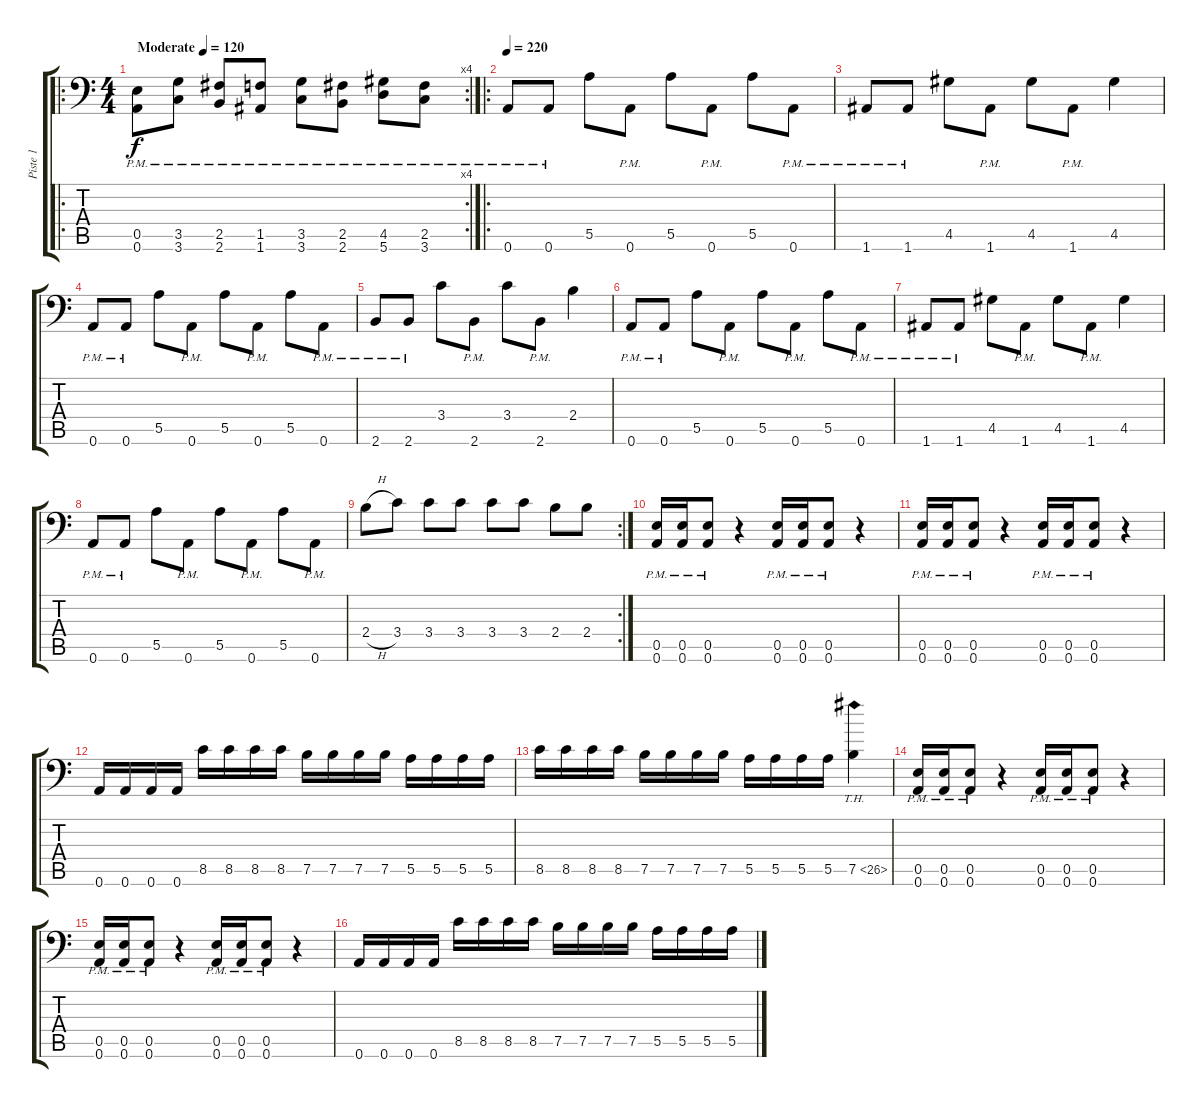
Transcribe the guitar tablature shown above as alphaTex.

\track ("Piste 1" "Piste 1") {instrument overdrivenguitar}
\staff {score tabs}
\tuning (B3 Gb3 D3 A2 E2 A1) {hide}
\ro
\rc 4
\ts (4 4)
\tempo (120 "Moderate")
\tempo 115
\tempo (120 "Moderate")
\clef f4
\ks c
(0.5{pm} 0.6{pm}).8{dy f instrument overdrivenguitar} (3.5{pm} 3.6{pm}).8 (2.5{pm} 2.6{pm}).8 (1.5{pm} 1.6{pm}).8 (3.5{pm} 3.6{pm}).8 (2.5{pm} 2.6{pm}).8 (4.5{pm} 5.6{pm}).8 (2.5{pm} 3.6{pm}).8 |
\ro
\tempo 220
0.6{pm}.8 0.6{pm}.8 5.5.8 0.6{pm}.8 5.5.8 0.6{pm}.8 5.5.8 0.6{pm}.8 |
1.6{pm}.8 1.6{pm}.8 4.5.8 1.6{pm}.8 4.5.8 1.6{pm}.8 4.5.4 |
0.6{pm}.8 0.6{pm}.8 5.5.8 0.6{pm}.8 5.5.8 0.6{pm}.8 5.5.8 0.6{pm}.8 |
2.6{pm}.8 2.6{pm}.8 3.4.8 2.6{pm}.8 3.4.8 2.6{pm}.8 2.4.4 |
0.6{pm}.8 0.6{pm}.8 5.5.8 0.6{pm}.8 5.5.8 0.6{pm}.8 5.5.8 0.6{pm}.8 |
1.6{pm}.8 1.6{pm}.8 4.5.8 1.6{pm}.8 4.5.8 1.6{pm}.8 4.5.4 |
0.6{pm}.8 0.6{pm}.8 5.5.8 0.6{pm}.8 5.5.8 0.6{pm}.8 5.5.8 0.6{pm}.8 |
\rc 2
2.4{h}.8 3.4.8 3.4.8 3.4.8 3.4.8 3.4.8 2.4.8 2.4.8 |
(0.5{pm} 0.6{pm}).16 (0.5{pm} 0.6{pm}).16 (0.5{pm} 0.6{pm}).8 r.4 (0.5{pm} 0.6{pm}).16 (0.5{pm} 0.6{pm}).16 (0.5{pm} 0.6{pm}).8 r.4 |
(0.5{pm} 0.6{pm}).16 (0.5{pm} 0.6{pm}).16 (0.5{pm} 0.6{pm}).8 r.4 (0.5{pm} 0.6{pm}).16 (0.5{pm} 0.6{pm}).16 (0.5{pm} 0.6{pm}).8 r.4 |
0.6.16 0.6.16 0.6.16 0.6.16 8.5.16 8.5.16 8.5.16 8.5.16 7.5.16 7.5.16 7.5.16 7.5.16 5.5.16 5.5.16 5.5.16 5.5.16 |
8.5.16 8.5.16 8.5.16 8.5.16 7.5.16 7.5.16 7.5.16 7.5.16 5.5.16 5.5.16 5.5.16 5.5.16 7.5{th 19}.4 |
(0.5{pm} 0.6{pm}).16 (0.5{pm} 0.6{pm}).16 (0.5{pm} 0.6{pm}).8 r.4 (0.5{pm} 0.6{pm}).16 (0.5{pm} 0.6{pm}).16 (0.5{pm} 0.6{pm}).8 r.4 |
(0.5{pm} 0.6{pm}).16 (0.5{pm} 0.6{pm}).16 (0.5{pm} 0.6{pm}).8 r.4 (0.5{pm} 0.6{pm}).16 (0.5{pm} 0.6{pm}).16 (0.5{pm} 0.6{pm}).8 r.4 |
0.6.16 0.6.16 0.6.16 0.6.16 8.5.16 8.5.16 8.5.16 8.5.16 7.5.16 7.5.16 7.5.16 7.5.16 5.5.16 5.5.16 5.5.16 5.5.16
